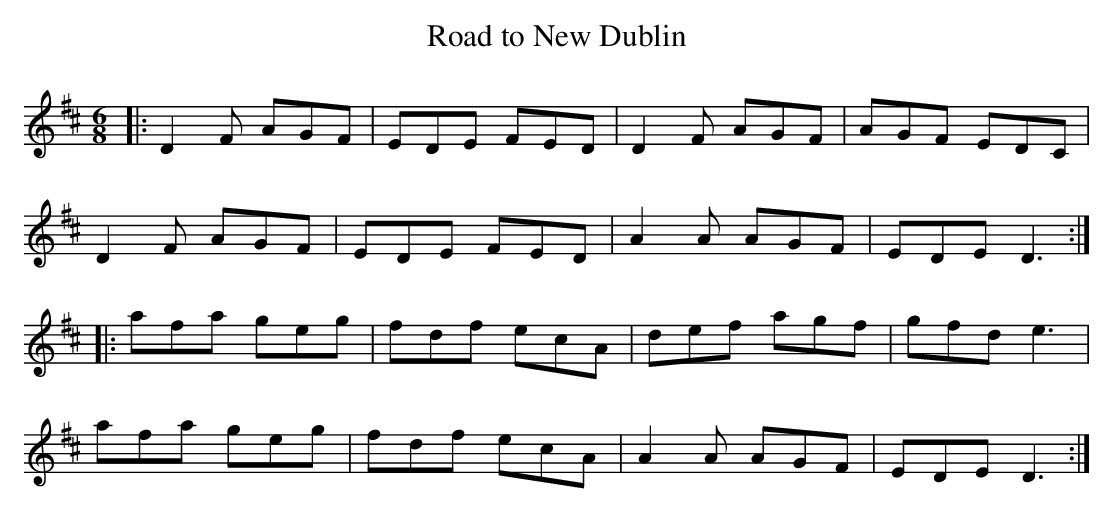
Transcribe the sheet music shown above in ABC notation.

X:1
T:Road to New Dublin
M:6/8
L:1/8
K:D
|:D2 F AGF|EDE FED|D2 F AGF|AGF EDC|!
D2 F AGF|EDE FED|A2 A AGF|EDE D3:|!
|:afa geg|fdf ecA|def agf|gfd e3|!
afa geg|fdf ecA|A2 A AGF|EDE D3:|!
